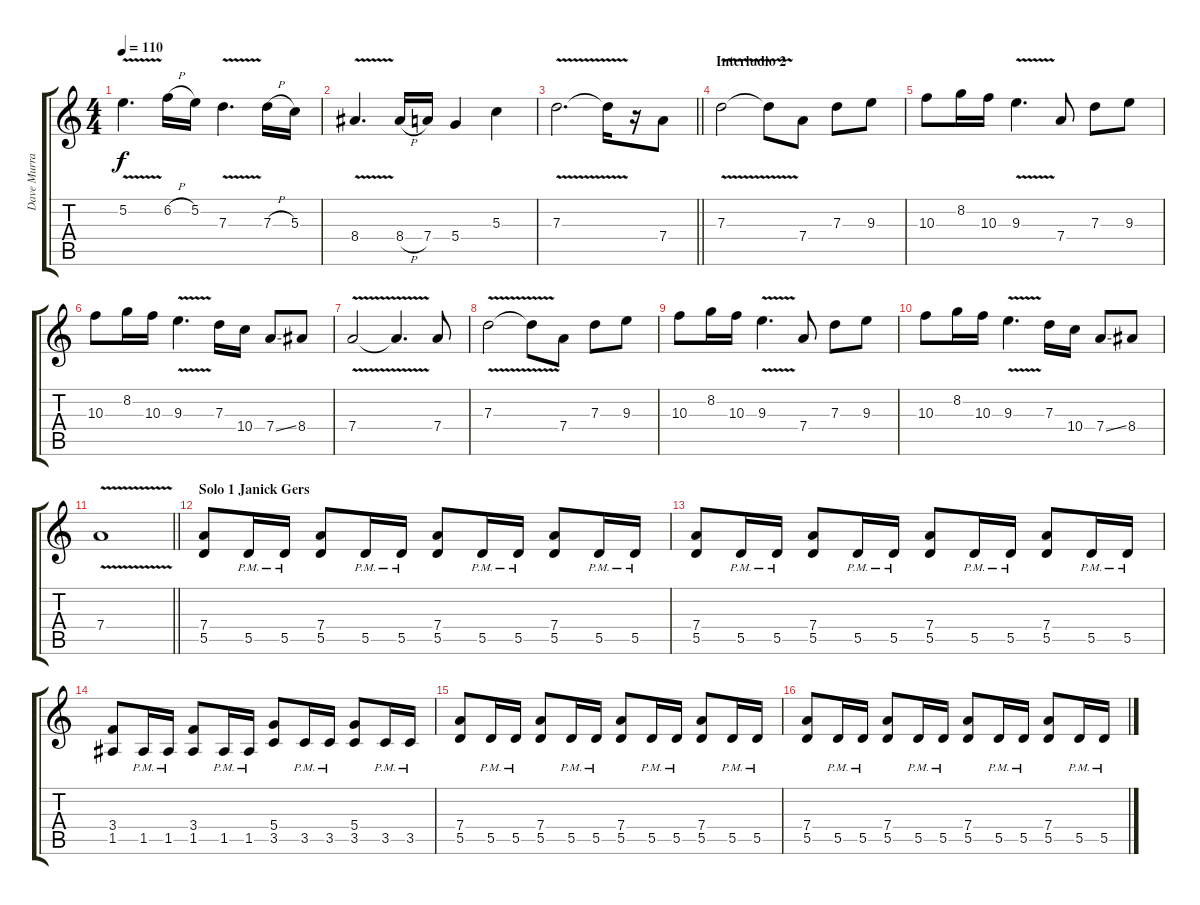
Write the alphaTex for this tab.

\track ("Dave Murray" "Dave Murra") {instrument overdrivenguitar}
\staff {score tabs}
\tuning (E4 B3 G3 D3 A2 E2) {hide}
\ts (4 4)
\tempo 110
\clef g2
\ks c
5.2{v}.4{d dy f} 6.2{h}.16 5.2.16 7.3{v}.4{d} 7.3{h}.16 5.3.16 |
8.4{v}.4{d} 8.4{h}.16 7.4.16 5.4.4 5.3.4 |
\barLineRight lightlight
7.3{v}.2{d} 7.3{t}.16 r.16 7.4.8 |
\section ("" "Interludio 2")
7.3{v}.2 7.3{t}.8 7.4.8 7.3.8 9.3.8 |
10.3.8 8.2.16 10.3.16 9.3{v}.4{d} 7.4.8 7.3.8 9.3.8 |
10.3.8 8.2.16 10.3.16 9.3{v}.4{d} 7.3.16 10.4.16 7.4{ss}.8 8.4.8 |
7.4{v}.2 7.4{t}.4{d} 7.4.8 |
7.3{v}.2 7.3{t}.8 7.4.8 7.3.8 9.3.8 |
10.3.8 8.2.16 10.3.16 9.3{v}.4{d} 7.4.8 7.3.8 9.3.8 |
10.3.8 8.2.16 10.3.16 9.3{v}.4{d} 7.3.16 10.4.16 7.4{ss}.8 8.4.8 |
\barLineRight lightlight
7.4{v}.1 |
\section ("" "Solo 1 Janick Gers")
(7.4 5.5).8 5.5{pm}.16 5.5{pm}.16 (7.4 5.5).8 5.5{pm}.16 5.5{pm}.16 (7.4 5.5).8 5.5{pm}.16 5.5{pm}.16 (7.4 5.5).8 5.5{pm}.16 5.5{pm}.16 |
(7.4 5.5).8 5.5{pm}.16 5.5{pm}.16 (7.4 5.5).8 5.5{pm}.16 5.5{pm}.16 (7.4 5.5).8 5.5{pm}.16 5.5{pm}.16 (7.4 5.5).8 5.5{pm}.16 5.5{pm}.16 |
(3.4 1.5).8 1.5{pm}.16 1.5{pm}.16 (3.4 1.5).8 1.5{pm}.16 1.5{pm}.16 (5.4 3.5).8 3.5{pm}.16 3.5{pm}.16 (5.4 3.5).8 3.5{pm}.16 3.5{pm}.16 |
(7.4 5.5).8 5.5{pm}.16 5.5{pm}.16 (7.4 5.5).8 5.5{pm}.16 5.5{pm}.16 (7.4 5.5).8 5.5{pm}.16 5.5{pm}.16 (7.4 5.5).8 5.5{pm}.16 5.5{pm}.16 |
(7.4 5.5).8 5.5{pm}.16 5.5{pm}.16 (7.4 5.5).8 5.5{pm}.16 5.5{pm}.16 (7.4 5.5).8 5.5{pm}.16 5.5{pm}.16 (7.4 5.5).8 5.5{pm}.16 5.5{pm}.16
